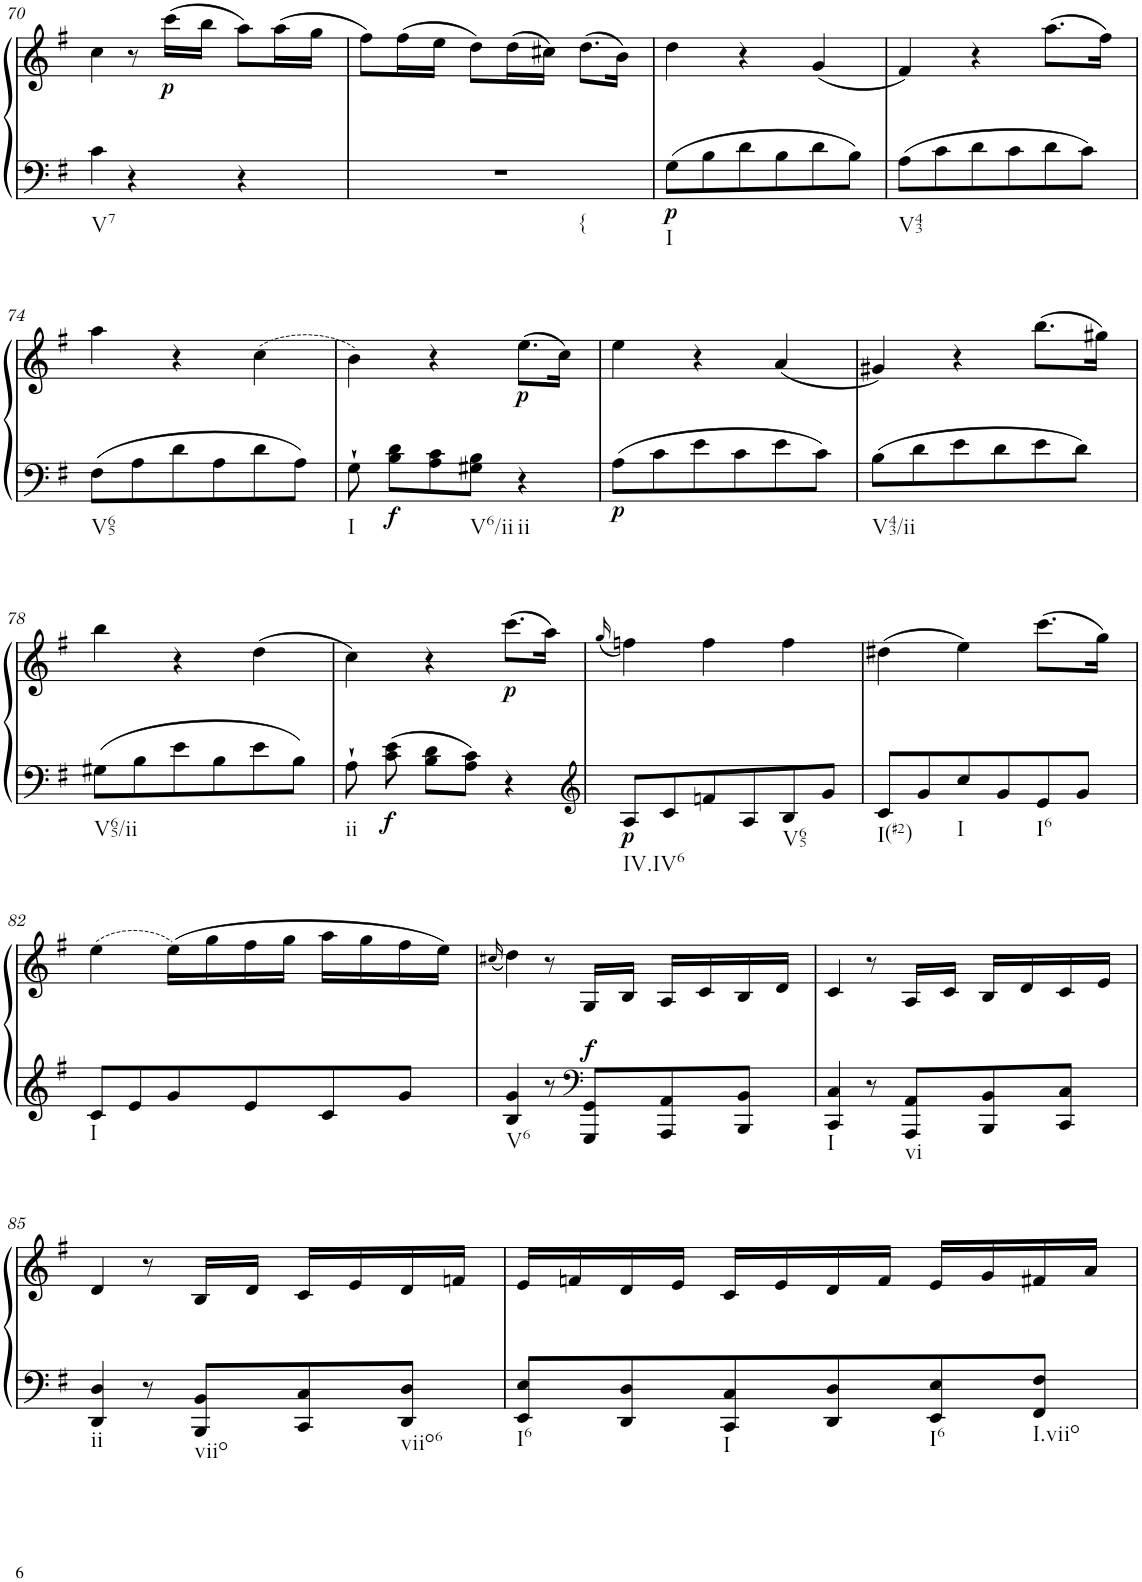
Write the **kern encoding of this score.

**kern	**kern	**dynam
*part1	*part1	*part1
*staff2	*staff1	*staff1/2
*I"Klavier linke Hand	*	*
!!LO:PB:g=z
*clefF4	*clefG2	*
*k[f#]	*k[f#]	*
*M3/4	*M3/4	*
=70	=70	=70
!LO:TX:b:t=V7	!	!
4c\	4cc\	.
4r	8r	.
!	!	!LO:DY:b
.	(16ccc\LL	p
.	16bb\JJ	.
4r	8aa\L)	.
.	(16aa\L	.
.	16gg\JJ	.
=71	=71	=71
!LO:TX:b:t={	!	!
2.r	8ff#\L)	.
.	(16ff#\L	.
.	16ee\JJ	.
.	8dd\L)	.
.	(16dd\L	.
.	16cc#X\JJ)	.
.	(8.dd\L	.
.	16b\Jk)	.
=72	=72	=72
!LO:TX:b:t=I	!	!
!	!	!LO:DY:b=2
8G\L	4dd\	p
8B\	.	.
8d\	4r	.
8B\	.	.
8d\	(4g/	.
8B\J	.	.
=73	=73	=73
!LO:TX:b:t=V43	!	!
8A\L	4f#/)	.
8c\	.	.
8d\	4r	.
8c\	.	.
8d\	(8.aa\L	.
8c\J	.	.
.	16ff#\Jk)	.
!!LO:LB:g=z
=74	=74	=74
!LO:TX:b:t=V65	!	!
8F#\L	4aa\	.
8A\	.	.
8d\	4r	.
8A\	.	.
8d\	(4cc\	.
8A\J	.	.
=75	=75	=75
!LO:TX:b:t=I	!	!
8G`\	4b\)	.
!	!	!LO:DY:b=2
8B\ 8d\L	.	f
8A\ 8c\	4r	.
!LO:TX:b:t=V6/ii	!	!
8G#X\ 8B\J	.	.
!LO:TX:b:t=ii	!	!
!	!	!LO:DY:b
4r	(8.ee\L	p
.	16cc\Jk)	.
=76	=76	=76
!	!	!LO:DY:b=2
8A\L	4ee\	p
8c\	.	.
8e\	4r	.
8c\	.	.
8e\	(4a/	.
8c\J	.	.
=77	=77	=77
!LO:TX:b:t=V43/ii	!	!
8B\L	4g#X/)	.
8d\	.	.
8e\	4r	.
8d\	.	.
8e\	(8.bb\L	.
8d\J	.	.
.	16gg#X\Jk)	.
!!LO:LB:g=z
=78	=78	=78
!LO:TX:b:t=V65/ii	!	!
8G#X\L	4bb\	.
8B\	.	.
8e\	4r	.
8B\	.	.
8e\	(4dd\	.
8B\J	.	.
=79	=79	=79
!LO:TX:b:t=ii	!	!
8A`\	4cc\)	.
!	!	!LO:DY:b=2
8c\ 8e\	.	f
8B\ 8d\L	4r	.
8A\ 8c\J	.	.
!	!	!LO:DY:b
4r	(8.ccc\L	p
.	16aa\Jk)	.
=80	=80	=80
*clefG2	*	*
.	(16qgg/	.
!LO:TX:b:t=IV.IV6	!	!
!	!	!LO:DY:b=2
8A/L	4ffn\)	p
8c/	.	.
8fn/	4ff\	.
8A/	.	.
!LO:TX:b:t=V65	!	!
8B/	4ff\	.
8g/J	.	.
=81	=81	=81
!LO:TX:b:t=I(#2)	!	!
8c/L	(4dd#X\	.
8g/	.	.
!LO:TX:b:t=I	!	!
8cc/	4ee\)	.
8g/	.	.
!LO:TX:b:t=I6	!	!
8e/	(8.ccc\L	.
8g/J	.	.
.	16gg\Jk)	.
!!LO:LB:g=z
=82	=82	=82
!LO:TX:b:t=I	!	!
8c/L	(4ee\	.
8e/	.	.
8g/	(16ee\LL)	.
.	16gg\	.
8e/	16ff#\	.
.	16gg\JJ	.
8c/	16aa\LL	.
.	16gg\	.
8g/J	16ff#\	.
.	16ee\JJ)	.
=83	=83	=83
.	(16qcc#X/	.
!LO:TX:b:t=V6	!	!
4B/ 4g/	4dd\)	.
8r	8r	.
*clefF4	*	*
!	!	!LO:DY:a=2
8GGG/ 8GG/L	16G/LL	f
.	16B/JJ	.
8AAA/ 8AA/	16A/LL	.
.	16c/	.
8BBB/ 8BB/J	16B/	.
.	16d/JJ	.
=84	=84	=84
!LO:TX:b:t=I	!	!
4CC/ 4C/	4c/	.
8r	8r	.
!LO:TX:b:t=vi	!	!
8AAA/ 8AA/L	16A/LL	.
.	16c/JJ	.
8BBB/ 8BB/	16B/LL	.
.	16d/	.
8CC/ 8C/J	16c/	.
.	16e/JJ	.
!!LO:LB:g=z
=85	=85	=85
!LO:TX:b:t=ii	!	!
4DD/ 4D/	4d/	.
8r	8r	.
!LO:TX:b:t=viio	!	!
8BBB/ 8BB/L	16B/LL	.
.	16d/JJ	.
8CC/ 8C/	16c/LL	.
.	16e/	.
!LO:TX:b:t=viio6	!	!
8DD/ 8D/J	16d/	.
.	16fn/JJ	.
=86	=86	=86
!LO:TX:b:t=I6	!	!
8EE/ 8E/L	16e/LL	.
.	16fn/	.
8DD/ 8D/	16d/	.
.	16e/JJ	.
!LO:TX:b:t=I	!	!
8CC/ 8C/	16c/LL	.
.	16e/	.
8DD/ 8D/	16d/	.
.	16f/JJ	.
!LO:TX:b:t=I6	!	!
8EE/ 8E/	16e/LL	.
.	16g/	.
!LO:TX:b:t=I.viio	!	!
8FF#/ 8F#/J	16f#X/	.
.	16a/JJ	.
=	=	=
*-	*-	*-
